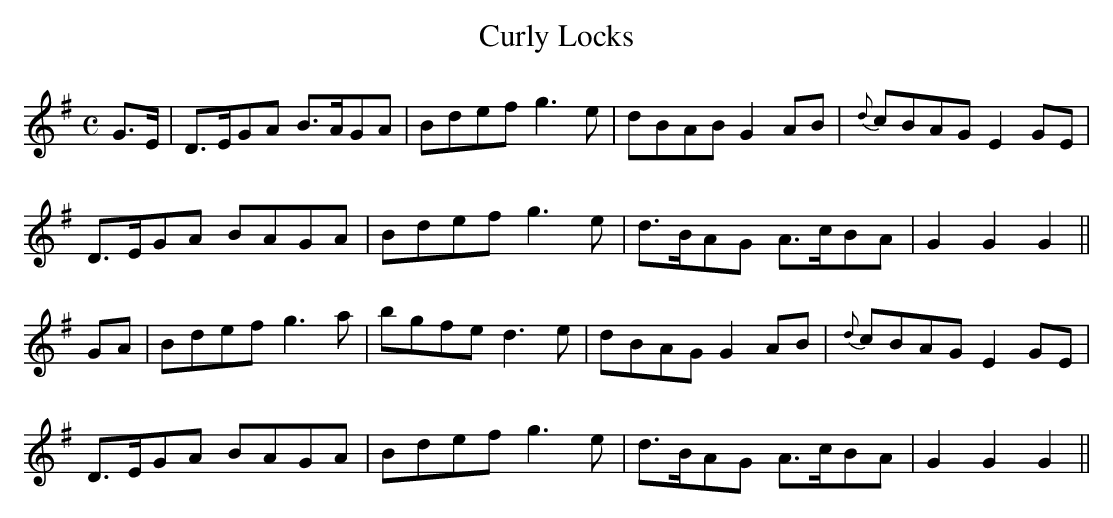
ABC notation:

X:1
T: Curly Locks
M: C
L: 1/8
K: G
G>E | D>EGA B>AGA | Bdef g3 e | dBAB G2 AB | {d}cBAG E2 GE |
D>EGA BAGA | Bdef g3 e | d>BAG A>cBA | G2 G2 G2 ||
GA | Bdef g3 a | bgfe d3 e | dBAG G2 AB | {d}cBAG E2 GE |
D>EGA BAGA | Bdef g3 e | d>BAG A>cBA | G2 G2 G2 ||
